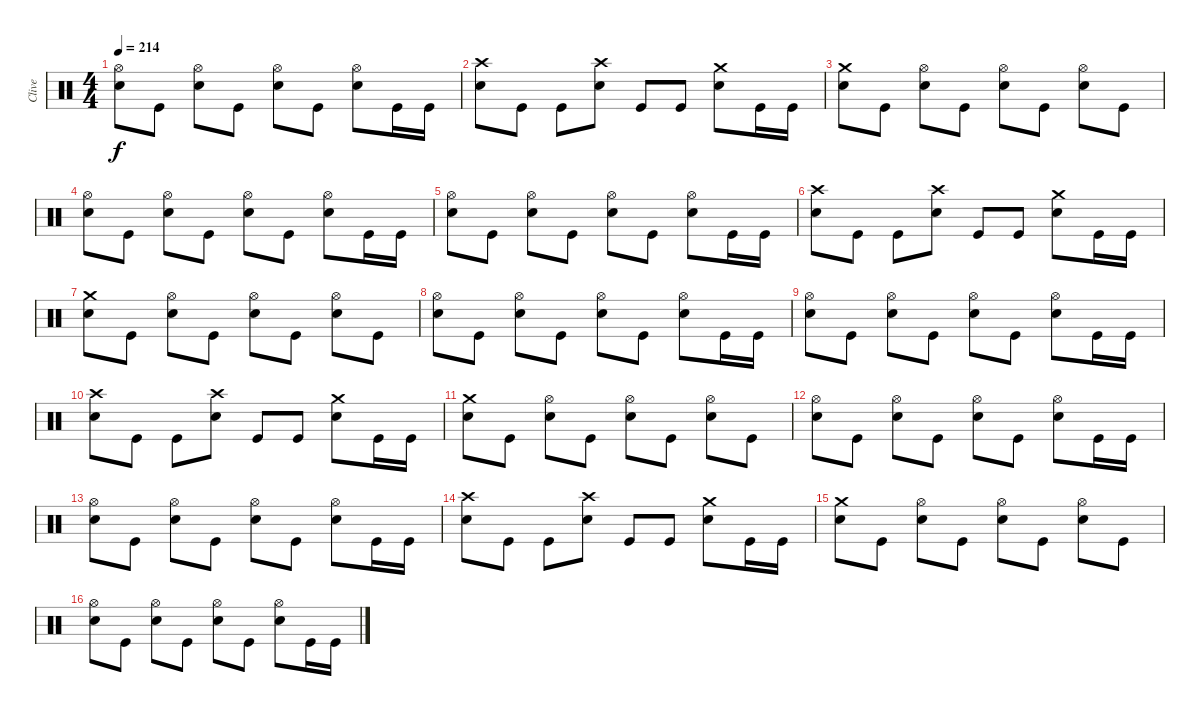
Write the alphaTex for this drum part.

\track ("Clive" "Clive") {instrument percussion}
\staff {score}
\articulation defaults
\ts (4 4)
\tempo 214
\clef neutral
\ks c
("Hi-Hat (open)" "Snare (hit) 2").8{dy f} "Kick (hit)".8 ("Hi-Hat (open)" "Snare (hit) 2").8 "Kick (hit)".8 ("Hi-Hat (open)" "Snare (hit) 2").8 "Kick (hit)".8 ("Hi-Hat (open)" "Snare (hit) 2").8 "Kick (hit)".16 "Kick (hit)".16 |
("Crash high (hit)" "Snare (hit) 2").8 "Kick (hit)".8 "Kick (hit)".8 ("Crash high (hit)" "Snare (hit) 2").8 "Kick (hit)".8 "Kick (hit)".8 ("Crash medium (hit)" "Snare (hit) 2").8 "Kick (hit)".16 "Kick (hit)".16 |
("Crash medium (hit)" "Snare (hit) 2").8 "Kick (hit)".8 ("Hi-Hat (open)" "Snare (hit) 2").8 "Kick (hit)".8 ("Hi-Hat (open)" "Snare (hit) 2").8 "Kick (hit)".8 ("Hi-Hat (open)" "Snare (hit) 2").8 "Kick (hit)".8 |
("Hi-Hat (open)" "Snare (hit) 2").8 "Kick (hit)".8 ("Hi-Hat (open)" "Snare (hit) 2").8 "Kick (hit)".8 ("Hi-Hat (open)" "Snare (hit) 2").8 "Kick (hit)".8 ("Hi-Hat (open)" "Snare (hit) 2").8 "Kick (hit)".16 "Kick (hit)".16 |
("Hi-Hat (open)" "Snare (hit) 2").8 "Kick (hit)".8 ("Hi-Hat (open)" "Snare (hit) 2").8 "Kick (hit)".8 ("Hi-Hat (open)" "Snare (hit) 2").8 "Kick (hit)".8 ("Hi-Hat (open)" "Snare (hit) 2").8 "Kick (hit)".16 "Kick (hit)".16 |
("Crash high (hit)" "Snare (hit) 2").8 "Kick (hit)".8 "Kick (hit)".8 ("Crash high (hit)" "Snare (hit) 2").8 "Kick (hit)".8 "Kick (hit)".8 ("Crash medium (hit)" "Snare (hit) 2").8 "Kick (hit)".16 "Kick (hit)".16 |
("Crash medium (hit)" "Snare (hit) 2").8 "Kick (hit)".8 ("Hi-Hat (open)" "Snare (hit) 2").8 "Kick (hit)".8 ("Hi-Hat (open)" "Snare (hit) 2").8 "Kick (hit)".8 ("Hi-Hat (open)" "Snare (hit) 2").8 "Kick (hit)".8 |
("Hi-Hat (open)" "Snare (hit) 2").8 "Kick (hit)".8 ("Hi-Hat (open)" "Snare (hit) 2").8 "Kick (hit)".8 ("Hi-Hat (open)" "Snare (hit) 2").8 "Kick (hit)".8 ("Hi-Hat (open)" "Snare (hit) 2").8 "Kick (hit)".16 "Kick (hit)".16 |
("Hi-Hat (open)" "Snare (hit) 2").8 "Kick (hit)".8 ("Hi-Hat (open)" "Snare (hit) 2").8 "Kick (hit)".8 ("Hi-Hat (open)" "Snare (hit) 2").8 "Kick (hit)".8 ("Hi-Hat (open)" "Snare (hit) 2").8 "Kick (hit)".16 "Kick (hit)".16 |
("Crash high (hit)" "Snare (hit) 2").8 "Kick (hit)".8 "Kick (hit)".8 ("Crash high (hit)" "Snare (hit) 2").8 "Kick (hit)".8 "Kick (hit)".8 ("Crash medium (hit)" "Snare (hit) 2").8 "Kick (hit)".16 "Kick (hit)".16 |
("Crash medium (hit)" "Snare (hit) 2").8 "Kick (hit)".8 ("Hi-Hat (open)" "Snare (hit) 2").8 "Kick (hit)".8 ("Hi-Hat (open)" "Snare (hit) 2").8 "Kick (hit)".8 ("Hi-Hat (open)" "Snare (hit) 2").8 "Kick (hit)".8 |
("Hi-Hat (open)" "Snare (hit) 2").8 "Kick (hit)".8 ("Hi-Hat (open)" "Snare (hit) 2").8 "Kick (hit)".8 ("Hi-Hat (open)" "Snare (hit) 2").8 "Kick (hit)".8 ("Hi-Hat (open)" "Snare (hit) 2").8 "Kick (hit)".16 "Kick (hit)".16 |
("Hi-Hat (open)" "Snare (hit) 2").8 "Kick (hit)".8 ("Hi-Hat (open)" "Snare (hit) 2").8 "Kick (hit)".8 ("Hi-Hat (open)" "Snare (hit) 2").8 "Kick (hit)".8 ("Hi-Hat (open)" "Snare (hit) 2").8 "Kick (hit)".16 "Kick (hit)".16 |
("Crash high (hit)" "Snare (hit) 2").8 "Kick (hit)".8 "Kick (hit)".8 ("Crash high (hit)" "Snare (hit) 2").8 "Kick (hit)".8 "Kick (hit)".8 ("Crash medium (hit)" "Snare (hit) 2").8 "Kick (hit)".16 "Kick (hit)".16 |
("Crash medium (hit)" "Snare (hit) 2").8 "Kick (hit)".8 ("Hi-Hat (open)" "Snare (hit) 2").8 "Kick (hit)".8 ("Hi-Hat (open)" "Snare (hit) 2").8 "Kick (hit)".8 ("Hi-Hat (open)" "Snare (hit) 2").8 "Kick (hit)".8 |
("Hi-Hat (open)" "Snare (hit) 2").8 "Kick (hit)".8 ("Hi-Hat (open)" "Snare (hit) 2").8 "Kick (hit)".8 ("Hi-Hat (open)" "Snare (hit) 2").8 "Kick (hit)".8 ("Hi-Hat (open)" "Snare (hit) 2").8 "Kick (hit)".16 "Kick (hit)".16
